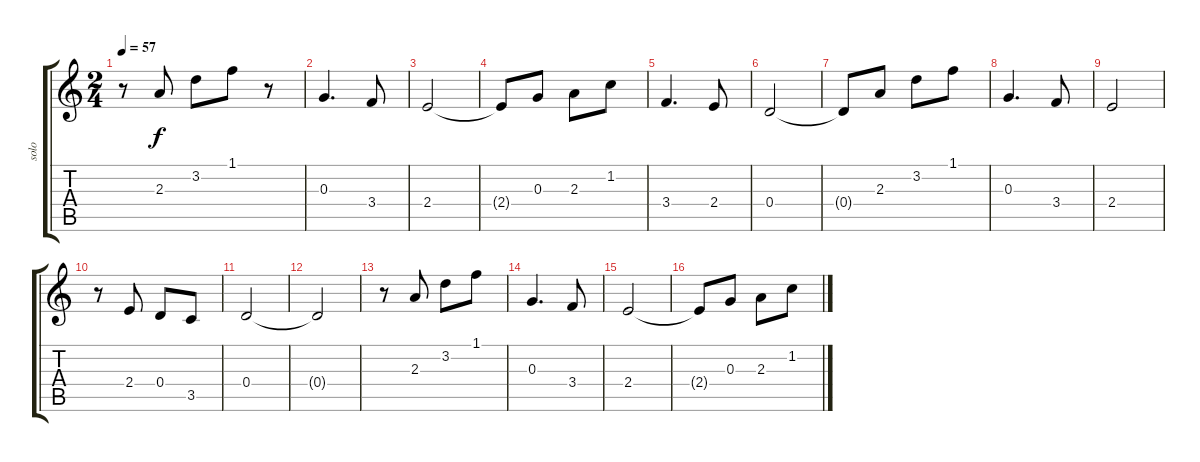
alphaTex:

\track ("solo" "solo") {instrument acousticguitarnylon}
\staff {score tabs}
\tuning (E4 B3 G3 D3 A2 E2) {hide}
\ts (2 4)
\tempo 57
\clef g2
\ks c
r.8{dy f instrument acousticguitarnylon} 2.3.8 3.2.8 1.1.8 r.8 |
0.3.4{d} 3.4.8 |
2.4.2 |
2.4{t}.8 0.3.8 2.3.8 1.2.8 |
3.4.4{d} 2.4.8 |
0.4.2 |
0.4{t}.8 2.3.8 3.2.8 1.1.8 |
0.3.4{d} 3.4.8 |
2.4.2 |
r.8 2.4.8 0.4.8 3.5.8 |
0.4.2 |
0.4{t}.2 |
r.8 2.3.8 3.2.8 1.1.8 |
0.3.4{d} 3.4.8 |
2.4.2 |
2.4{t}.8 0.3.8 2.3.8 1.2.8
